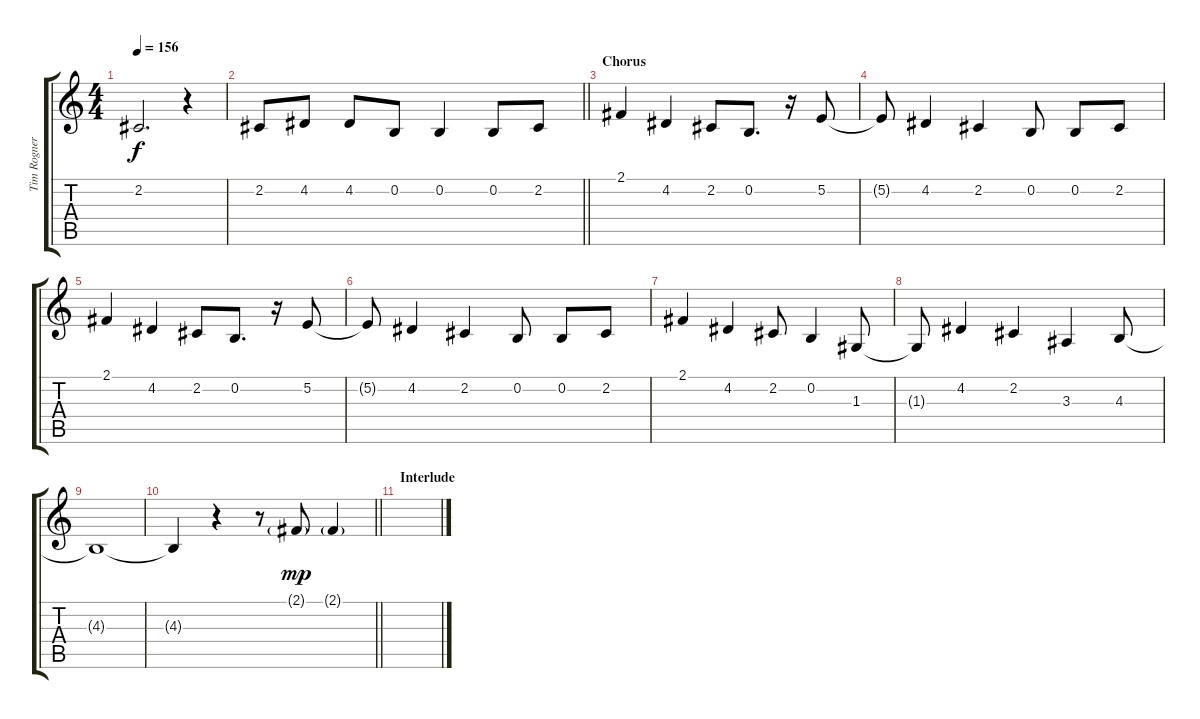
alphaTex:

\track ("Tim Rogner - Vocals" "Tim Rogner") {instrument altosax}
\staff {score tabs}
\tuning (E4 B3 G3 D3 A2 E2) {hide}
\ts (4 4)
\tempo 156
\clef g2
\ks c
2.2.2{d dy f} r.4 |
\barLineRight lightlight
2.2.8 4.2.8 4.2.8 0.2.8 0.2.4 0.2.8 2.2.8 |
\section ("" "Chorus")
2.1.4 4.2.4 2.2.8 0.2.8{d} r.16 5.2.8 |
5.2{t}.8 4.2.4 2.2.4 0.2.8 0.2.8 2.2.8 |
2.1.4 4.2.4 2.2.8 0.2.8{d} r.16 5.2.8 |
5.2{t}.8 4.2.4 2.2.4 0.2.8 0.2.8 2.2.8 |
2.1.4 4.2.4 2.2.8 0.2.4 1.3.8 |
1.3{t}.8 4.2.4 2.2.4 3.3.4 4.3.8 |
4.3{t}.1 |
\barLineRight lightlight
4.3{t}.4 r.4 r.8 2.1{g}.8{dy mp} 2.1{g}.4 |
\section ("" "Interlude")
